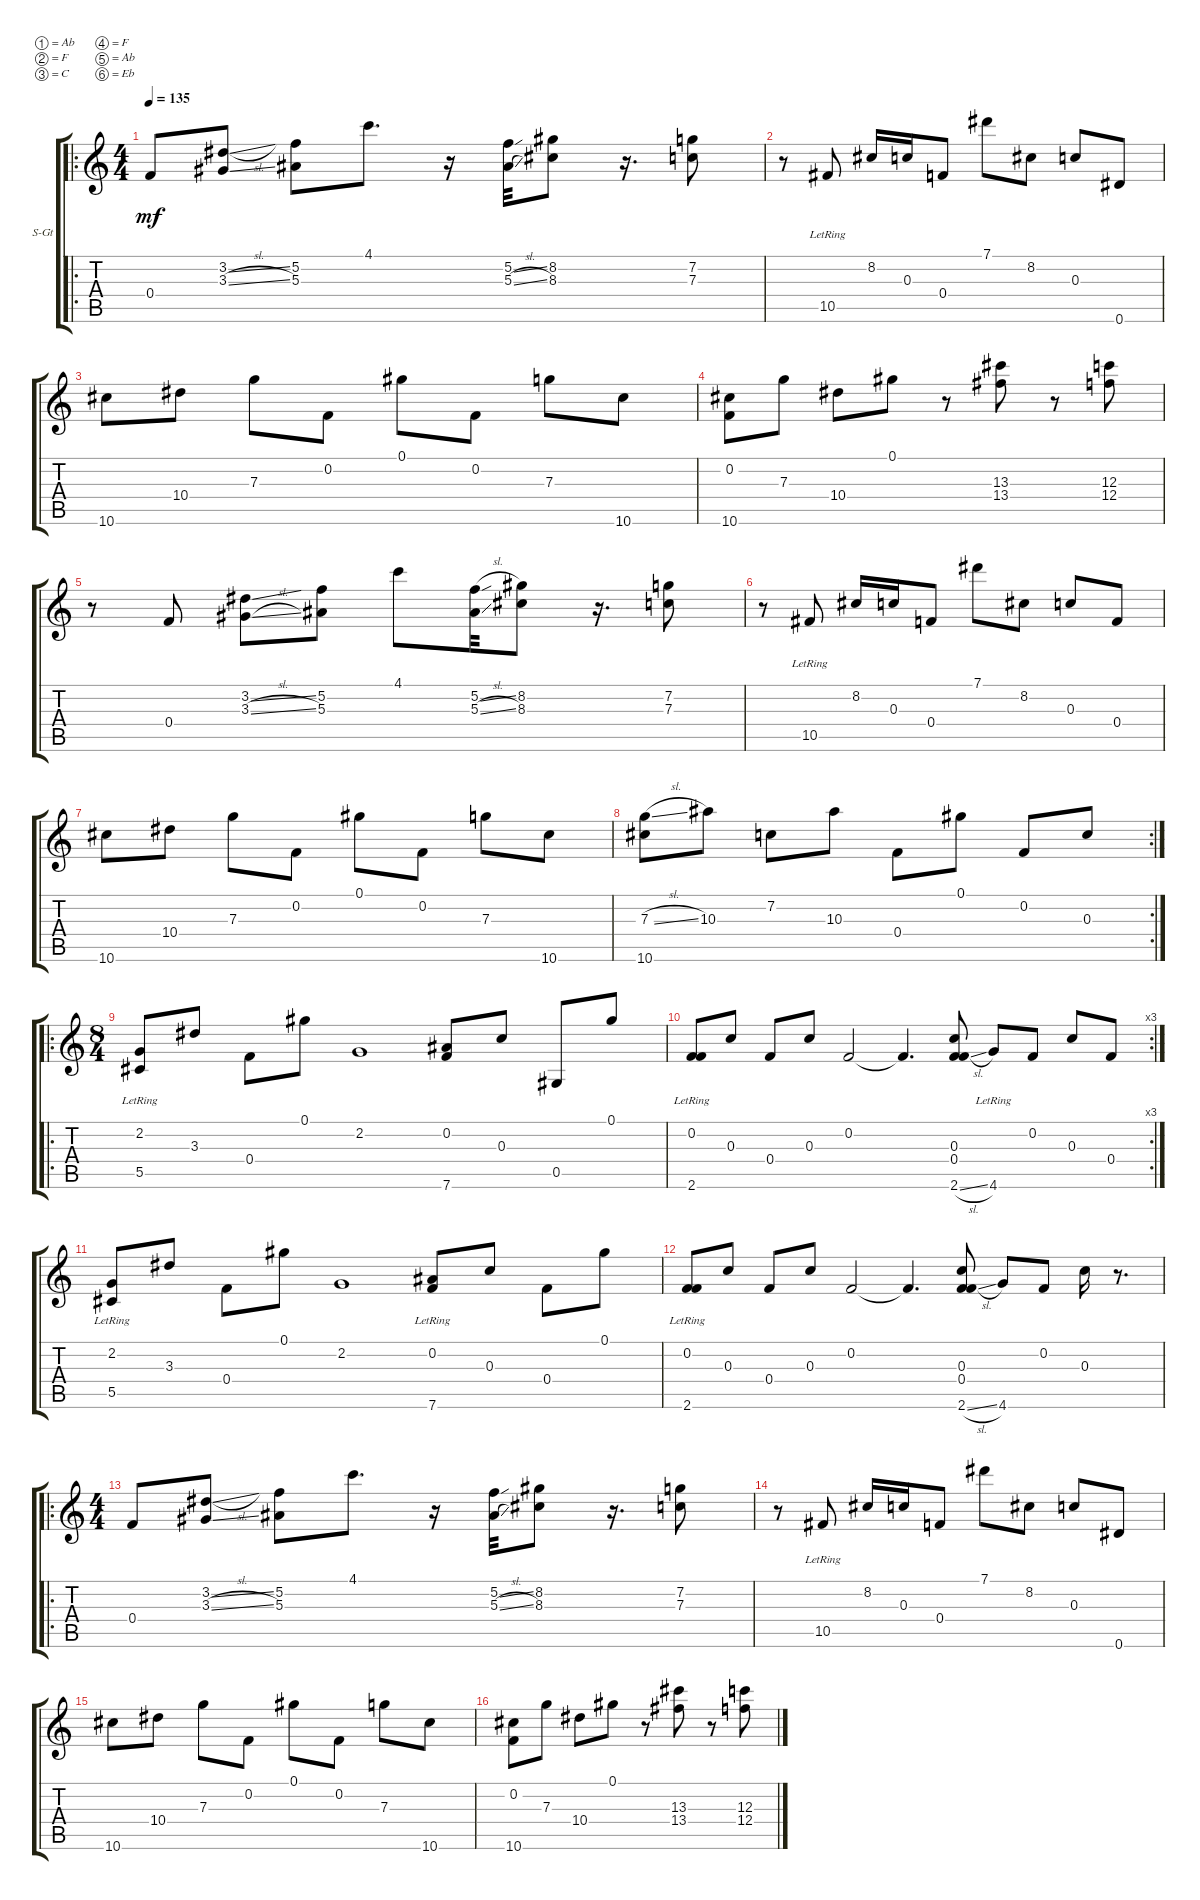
\defaultSystemsLayout 4
\bracketExtendMode groupsimilarinstruments
\firstSystemTrackNameOrientation horizontal
\otherSystemsTrackNameOrientation horizontal
\track ("Steel Guitar" "S-Gt") {instrument acousticguitarsteel}
\staff {score tabs}
\tuning (Ab4 F3 C4 F3 Ab2 Eb3)
\ro
\ts (4 4)
\tempo 135
\clef g2
\ks c
0.4.8{dy mf instrument acousticguitarsteel} (3.2{sl} 3.3{sl}).8 (5.2 5.3).8 4.1.8{d} r.16 (5.3{sl} 5.2{sl}).32 (8.2 8.3).8 r.16{d} (7.3 7.2).8 |
r.8 10.5{lr}.8 8.2.16 0.3.16 0.4.8 7.1.8 8.2.8 0.3.8 0.6.8 |
10.6.8 10.4.8 7.3.8 0.2.8 0.1.8 0.2.8 7.3.8 10.6.8 |
(10.6 0.2).8 7.3.8 10.4.8 0.1.8 r.8 (13.3 13.4).8 r.8 (12.4 12.3).8 |
r.8 0.4.8 (3.3{sl} 3.2{sl}).8 (5.3 5.2).8 4.1.8 (5.2{sl} 5.3{sl}).32 (8.3 8.2).8 r.16{d} (7.2 7.3).8 |
r.8 10.5{lr}.8 8.2.16 0.3.16 0.4.8 7.1.8 8.2.8 0.3.8 0.4.8 |
10.6.8 10.4.8 7.3.8 0.2.8 0.1.8 0.2.8 7.3.8 10.6.8 |
\rc 2
(10.6 7.3{sl}).8 10.3.8 7.2.8 10.3.8 0.4.8 0.1.8 0.2.8 0.3.8 |
\ro
\ts (8 4)
(5.5{lr} 2.2{lr}).8 3.3.8 0.4.8 0.1.8 2.2.1 (0.2 7.6).8 0.3.8 0.5.8 0.1.8 |
\rc 3
(2.6{lr} 0.2{lr}).8 0.3.8 0.4.8 0.3.8 0.2.2 0.2{t}.4{d} (0.3 0.4 2.6{sl}).8 4.6{lr}.8 0.2.8 0.3.8 0.4.8 |
(5.5{lr} 2.2{lr}).8 3.3.8 0.4.8 0.1.8 2.2.1 (0.2{lr} 7.6{lr}).8 0.3.8 0.4.8 0.1.8 |
(0.2{lr} 2.6{lr}).8 0.3.8 0.4.8 0.3.8 0.2.2 0.2{t}.4{d} (0.3 0.4 2.6{sl}).8 4.6.8 0.2.8 0.3.16 r.8{d} |
\ro
\ts (4 4)
0.4.8 (3.2{sl} 3.3{sl}).8 (5.2 5.3).8 4.1.8{d} r.16 (5.3{sl} 5.2{sl}).32 (8.2 8.3).8 r.16{d} (7.3 7.2).8 |
r.8 10.5{lr}.8 8.2.16 0.3.16 0.4.8 7.1.8 8.2.8 0.3.8 0.6.8 |
10.6.8 10.4.8 7.3.8 0.2.8 0.1.8 0.2.8 7.3.8 10.6.8 |
(10.6 0.2).8 7.3.8 10.4.8 0.1.8 r.8 (13.3 13.4).8 r.8 (12.4 12.3).8
